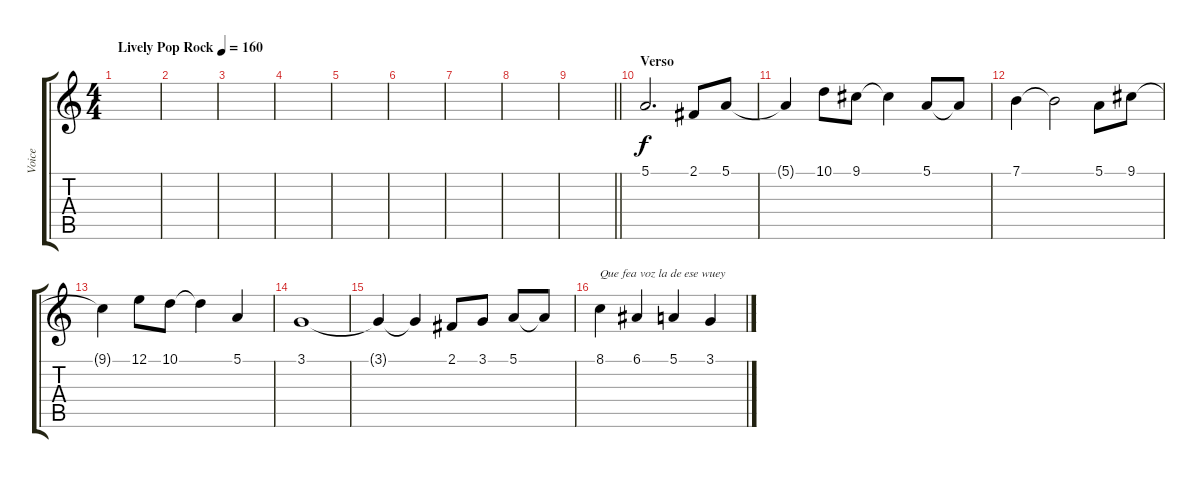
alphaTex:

\track ("Voice" "Voice") {instrument flute}
\staff {score tabs}
\tuning (E4 B3 G3 D3 A2 E2) {hide}
\ts (4 4)
\tempo (160 "Lively Pop Rock")
\clef g2
\ks c
|
|
|
|
|
|
|
|
\barLineRight lightlight
|
\section ("" "Verso")
5.1.2{d} 2.1.8 5.1.8 |
5.1{t}.4 10.1.8 9.1.8 9.1{t}.4 5.1.8 5.1{t}.8 |
7.1.4 7.1{t}.2 5.1.8 9.1.8 |
9.1{t}.4 12.1.8 10.1.8 10.1{t}.4 5.1.4 |
3.1.1 |
3.1{t}.4 3.1{t}.4 2.1.8 3.1.8 5.1.8 5.1{t}.8 |
8.1.4{txt "Que fea voz la de ese wuey"} 6.1.4 5.1.4 3.1.4
